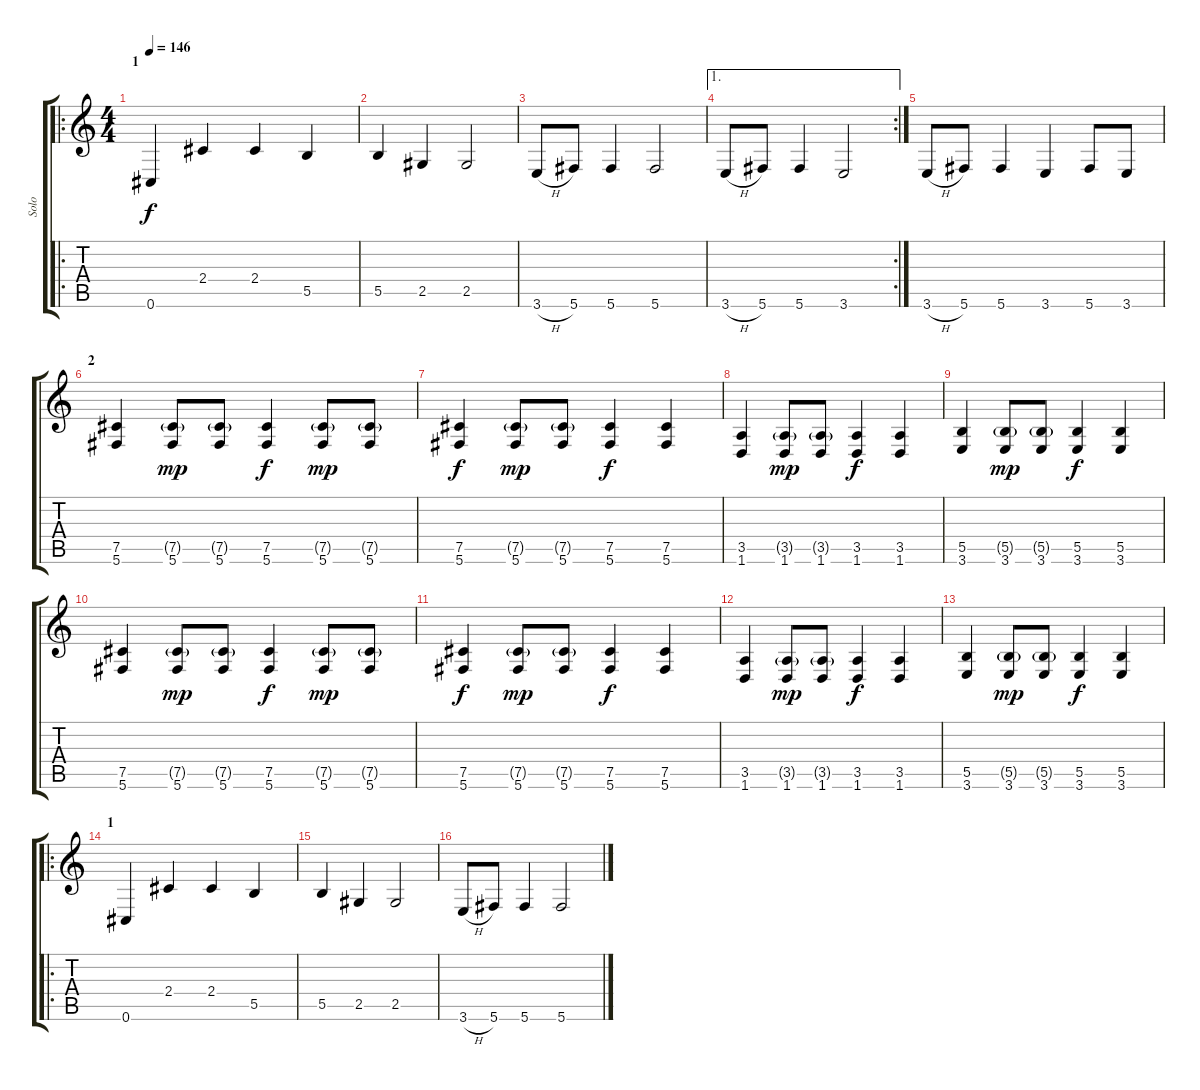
\track ("Solo" "Solo") {instrument distortionguitar}
\staff {score tabs}
\tuning (Db4 Ab3 E3 B2 Gb2 Db2) {hide}
\ro
\ts (4 4)
\section ("" "1")
\tempo 146
\clef g2
\ks c
0.6.4{dy f instrument distortionguitar} 2.4.4 2.4.4 5.5.4 |
5.5.4 2.5.4 2.5.2 |
3.6{h}.8 5.6.8 5.6.4 5.6.2 |
\ae 1
\rc 2
3.6{h}.8 5.6.8 5.6.4 3.6.2 |
3.6{h}.8 5.6.8 5.6.4 3.6.4 5.6.8 3.6.8 |
\section ("" "2")
(7.5 5.6).4 (7.5{g} 5.6).8{dy mp} (7.5{g} 5.6).8 (7.5 5.6).4{dy f} (7.5{g} 5.6).8{dy mp} (7.5{g} 5.6).8 |
(7.5 5.6).4{dy f} (7.5{g} 5.6).8{dy mp} (7.5{g} 5.6).8 (7.5 5.6).4{dy f} (7.5 5.6).4 |
(3.5 1.6).4 (3.5{g} 1.6).8{dy mp} (3.5{g} 1.6).8 (3.5 1.6).4{dy f} (3.5 1.6).4 |
(5.5 3.6).4 (5.5{g} 3.6).8{dy mp} (5.5{g} 3.6).8 (5.5 3.6).4{dy f} (5.5 3.6).4 |
(7.5 5.6).4 (7.5{g} 5.6).8{dy mp} (7.5{g} 5.6).8 (7.5 5.6).4{dy f} (7.5{g} 5.6).8{dy mp} (7.5{g} 5.6).8 |
(7.5 5.6).4{dy f} (7.5{g} 5.6).8{dy mp} (7.5{g} 5.6).8 (7.5 5.6).4{dy f} (7.5 5.6).4 |
(3.5 1.6).4 (3.5{g} 1.6).8{dy mp} (3.5{g} 1.6).8 (3.5 1.6).4{dy f} (3.5 1.6).4 |
(5.5 3.6).4 (5.5{g} 3.6).8{dy mp} (5.5{g} 3.6).8 (5.5 3.6).4{dy f} (5.5 3.6).4 |
\ro
\section ("" "1")
0.6.4 2.4.4 2.4.4 5.5.4 |
5.5.4 2.5.4 2.5.2 |
3.6{h}.8 5.6.8 5.6.4 5.6.2
